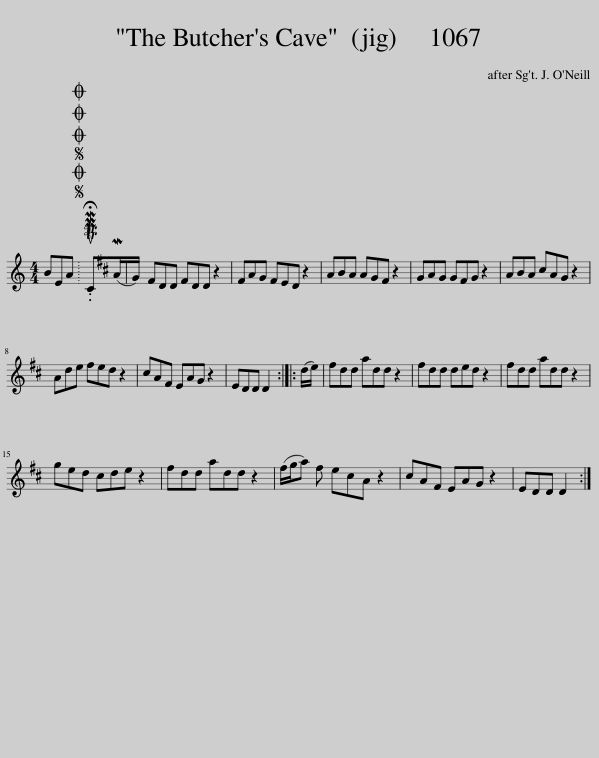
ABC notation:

X:1
L:1/8
M:4/4
I:linebreak $
K:C
V:1 treble
V:1
 BEA |SOSOOO .!fermata!PMTuC(MA/G/) | ^FDD FDD z2 | ^FAG FED z2 | ABA AG^F z2 | %5
 GAG G^FG z2 | ABA ^cAG z2 |$ Ade ^fed z2 | ^cA^F EAG z2 | EDD D2 :: %10
 (d/e/) | ^fdd add z2 | ^fdd ded z2 | ^fdd add z2 |$ ged ^cde z2 | %15
 ^fdd add z2 | (^f/g/a) f e^cA z2 | ^cA^F EAG z2 | EDD D2 :| %19
